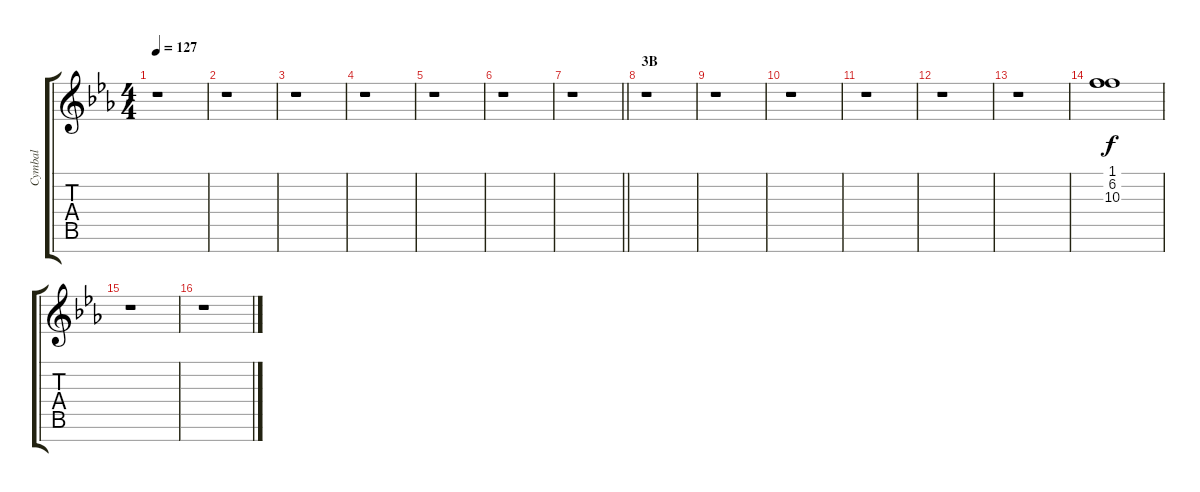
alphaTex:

\track ("Cymbal" "Cymbal") {instrument reversecymbal}
\staff {score tabs}
\tuning (E5 B4 G4 D4 A3 E3 B2) {hide}
\ts (4 4)
\tempo 127
\clef g2
\ks eb
r.1{dy f} |
r.1 |
r.1 |
r.1 |
r.1 |
r.1 |
\barLineRight lightlight
r.1 |
\section ("" "3B")
r.1 |
r.1 |
r.1 |
r.1 |
r.1 |
r.1 |
(1.1 6.2 10.3).1 |
r.1 |
r.1
